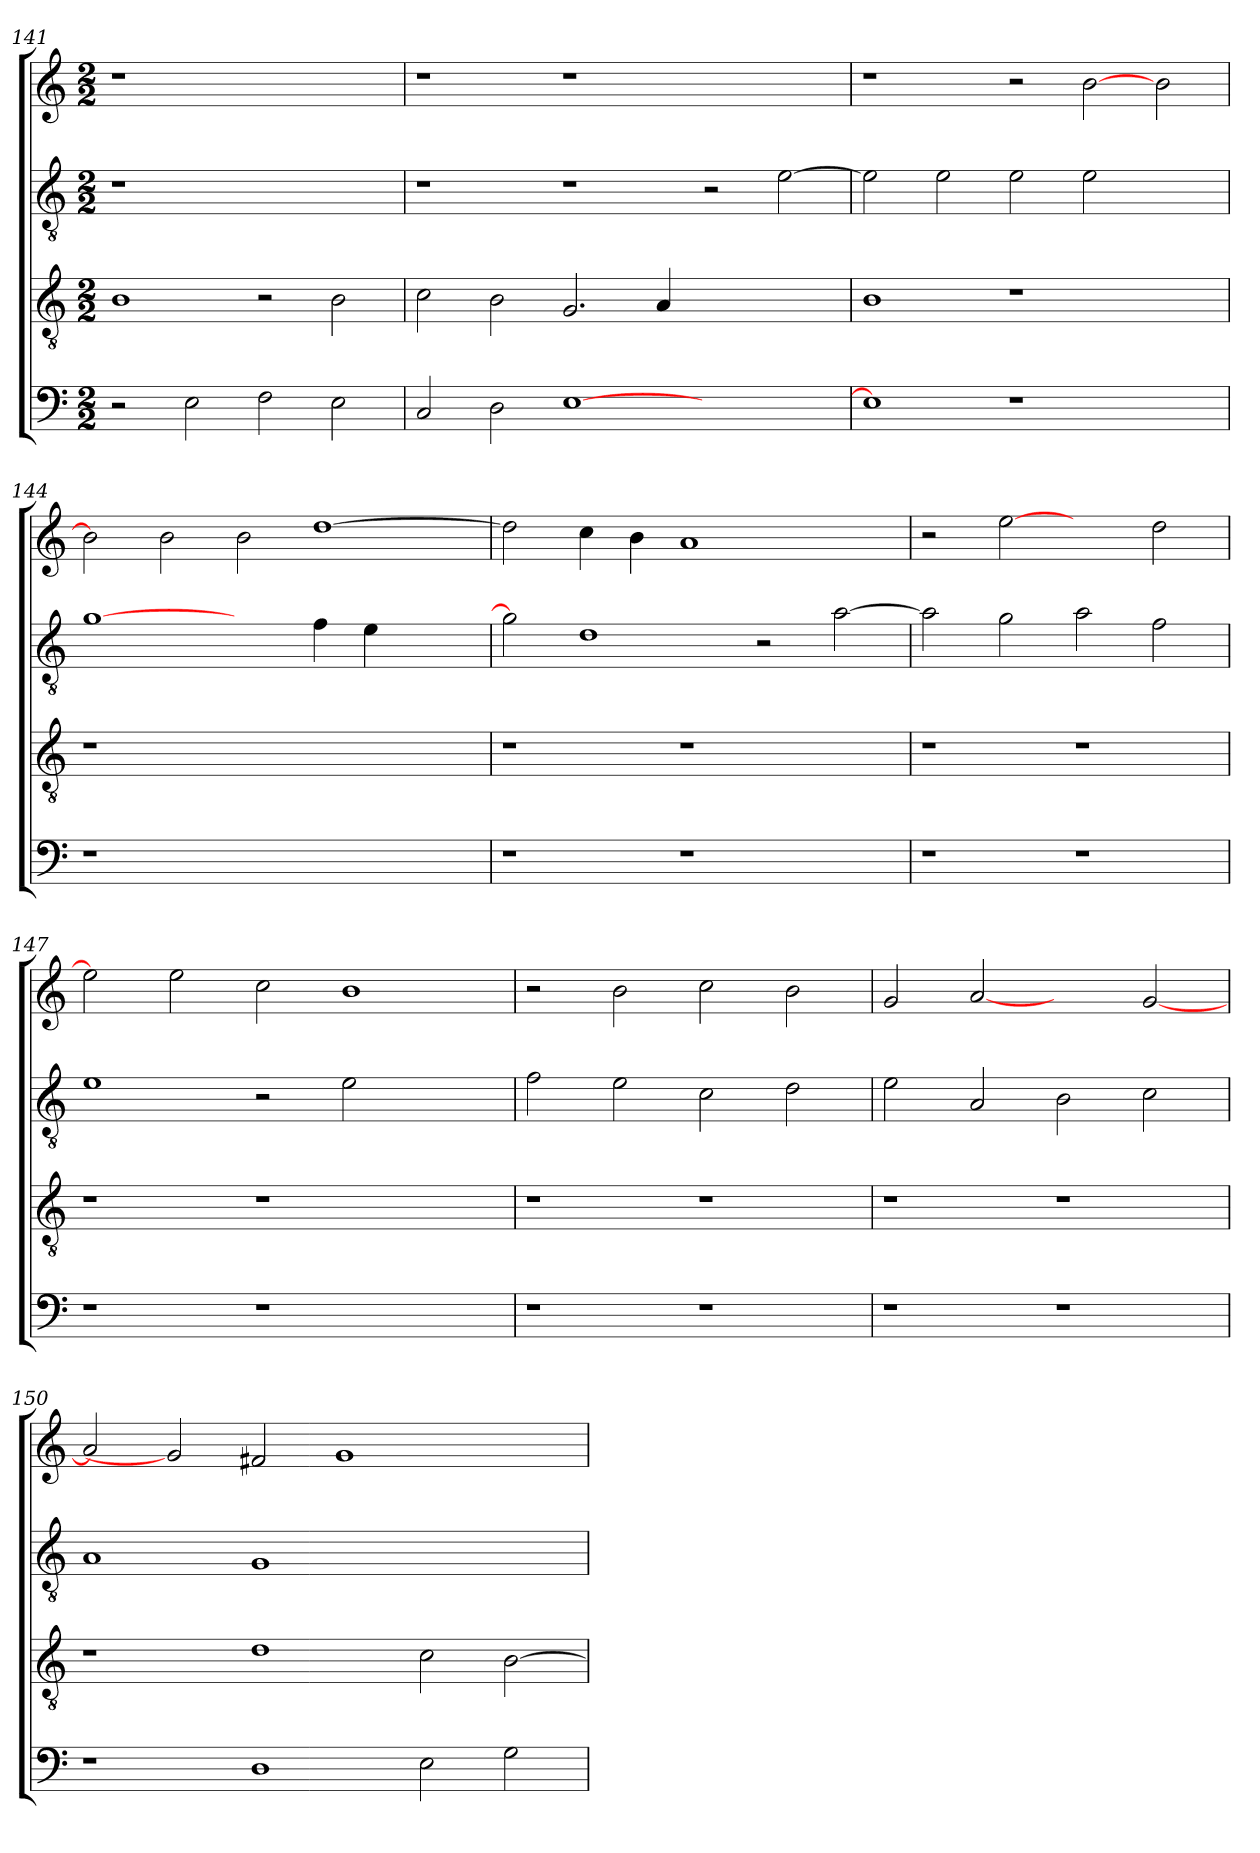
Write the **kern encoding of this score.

**kern	**kern	**kern	**kern
*part4	*part3	*part2	*part1
*staff4	*staff3	*staff2	*staff1
*clefF4	*clefGv2	*clefGv2	*clefG2
*k[]	*k[]	*k[]	*k[]
*M2/2	*M2/2	*M2/2	*M2/2
=141	=141	=141	=141
2r	1B	1r	1r
2E\	.	.	.
2F\	2r	1ryy	1ryy
2E\	2B\	.	.
=142	=142	=142	=142
2C/	2c\	1r	1r
2D\	2B\	.	.
[1E	2.G/	1r	1r
.	4A/	.	.
1ryy	1ryy	2r	1ryy
.	.	[2e\	.
=143	=143	=143	=143
1E]	1B	2e\]	1r
.	.	2e\	.
1r	1r	2e\	2r
.	.	2e\	[2b
2ryy	2ryy	2ryy	2b\
=144	=144	=144	=144
1r	1r	[1g	2b]
.	.	.	2b\
1.ryy	1.ryy	2ryy	2b\
.	.	4f\	[1dd
.	.	4e\	.
.	.	2ryy	.
=145	=145	=145	=145
1r	1r	2g]	2dd\]
.	.	1d	4cc\
.	.	.	4b\
1r	1r	.	1a
.	.	2r	.
2ryy	2ryy	[2a\	2ryy
=146	=146	=146	=146
1r	1r	2a\]	2r
.	.	2g\	[2ee
1r	1r	2a\	2ryy
.	.	2f\	2dd\
=147	=147	=147	=147
1r	1r	1e	2ee]
.	.	.	2ee\
1r	1r	2r	2cc\
.	.	2e\	1b
2ryy	2ryy	2ryy	.
=148	=148	=148	=148
1r	1r	2f\	2r
.	.	2e\	2b\
1r	1r	2c\	2cc\
.	.	2d\	2b\
=149	=149	=149	=149
1r	1r	2e\	2g/
.	.	2A/	[2a
1r	1r	2B\	2ryy
.	.	2c\	[2g/
=150	=150	=150	=150
1r	1r	1A	2a]
.	.	.	2g/]
1D	1d	1G	2f#X/
.	.	.	1g
2E\	2c\	1ryy	.
2G\	[2B\	.	2ryy
=	=	=	=
*-	*-	*-	*-
